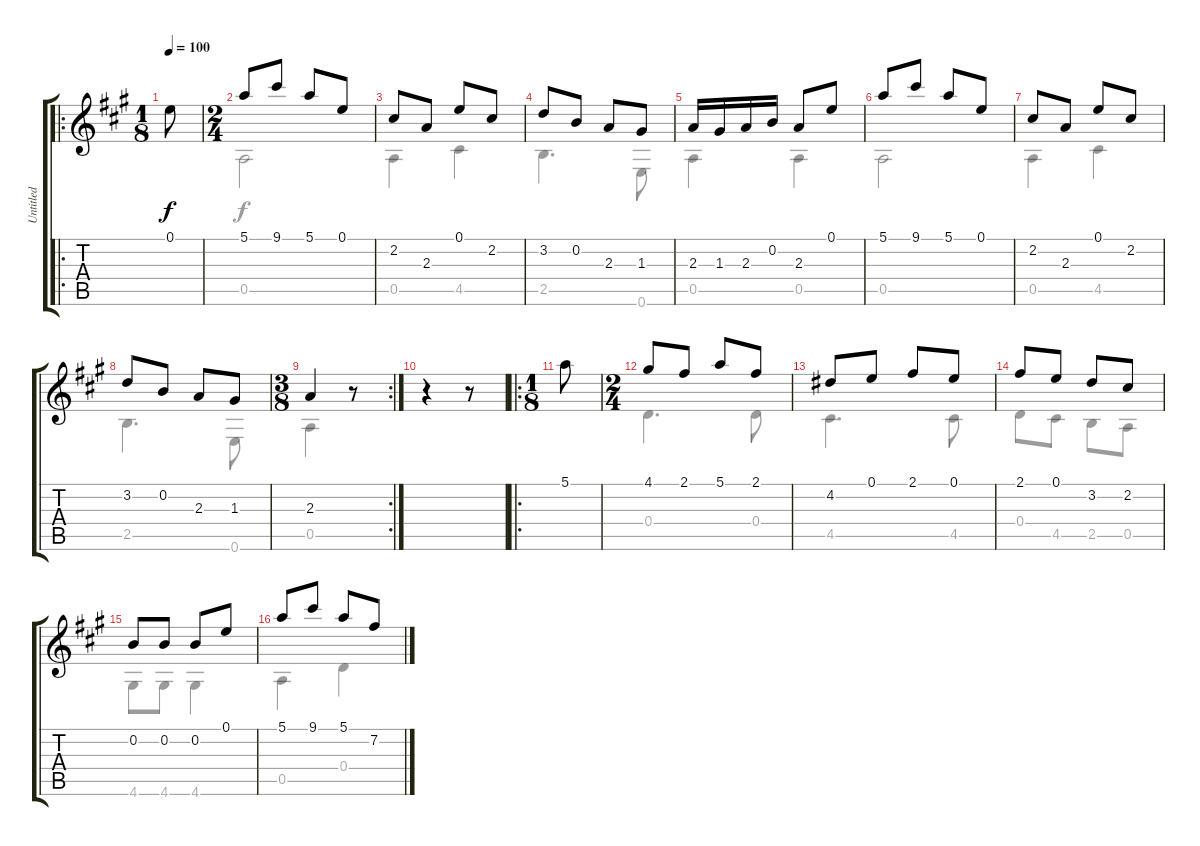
\track ("Untitled" "Untitled") {instrument acousticguitarnylon}
\staff {score tabs}
\tuning (E4 B3 G3 D3 A2 E2) {hide}
\voice
\ro
\ts (1 8)
\tempo 100
\clef g2
\ks a
0.1.8{dy f} |
\ts (2 4)
5.1.8 9.1.8 5.1.8 0.1.8 |
2.2.8 2.3.8 0.1.8 2.2.8 |
3.2.8 0.2.8 2.3.8 1.3.8 |
2.3.16 1.3.16 2.3.16 0.2.16 2.3.8 0.1.8 |
5.1.8 9.1.8 5.1.8 0.1.8 |
2.2.8 2.3.8 0.1.8 2.2.8 |
3.2.8 0.2.8 2.3.8 1.3.8 |
\rc 2
\ts (3 8)
2.3.4 r.8 |
r.4 r.8 |
\ro
\ts (1 8)
5.1.8 |
\ts (2 4)
4.1.8 2.1.8 5.1.8 2.1.8 |
4.2.8 0.1.8 2.1.8 0.1.8 |
2.1.8 0.1.8 3.2.8 2.2.8 |
0.2.8 0.2.8 0.2.8 0.1.8 |
5.1.8 9.1.8 5.1.8 7.2.8
\voice
\clef g2
\ottava regular
\simile none
\ks a
|
0.5.2 |
0.5.4 4.5.4 |
2.5.4{d} 0.6.8 |
0.5.4 0.5.4 |
0.5.2 |
0.5.4 4.5.4 |
2.5.4{d} 0.6.8 |
0.5.4 r.8 |
|
|
0.4.4{d} 0.4.8 |
4.5.4{d} 4.5.8 |
0.4.8 4.5.8 2.5.8 0.5.8 |
4.6.8 4.6.8 4.6.4 |
0.5.4 0.4.4
